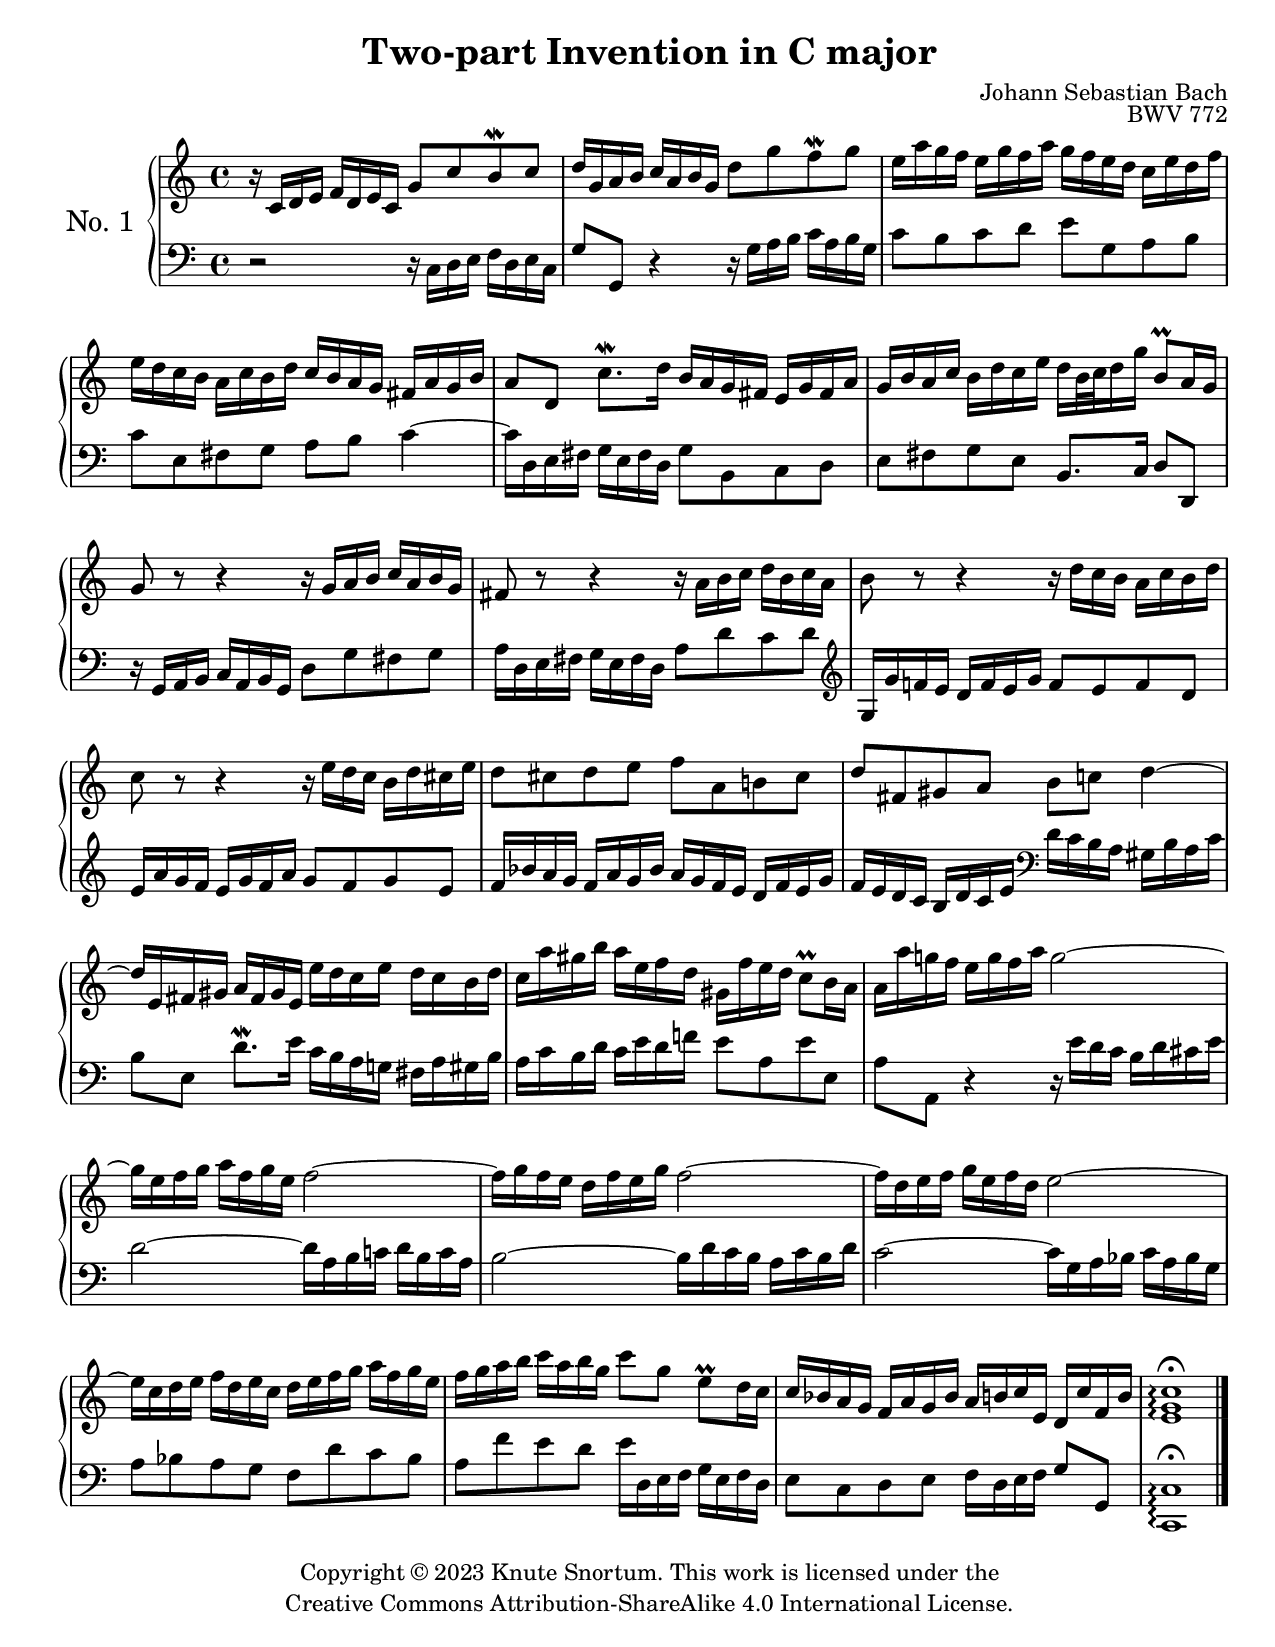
\version "2.24.0"
\language "english"

\include "includes/header-paper.ily"
%...+....1....+....2....+....3....+....4....+....5....+....6....+....7....+....

\version "2.24.0"
\language "english"

global = {
  \time 4/4
  \key c \major
  \accidentalStyle piano
}

rightHand = \relative c' {
  \global
  r16 c d e  f d e c  g'8 c b\mordent c |
  d16 g, a b  c a b g  d'8 g f\mordent g |
  e16 a g f  e g f a  g f e d  c e d f |
  e16 d c b  a c b d  c b a g  fs a g b |
  a8 d, c'8.\mordent d16  b a g fs  e g fs a |
  g16 b a c  b d c e  d b32 c d16 g  b,8\prall a16 g |
  g8 r r4 r16 g a b  c a b g |
  fs8 r r4 r16 a b c  d b c a |
  
  \barNumberCheck 9
  b8 r r4 r16 d c b  a c b d |
  c8 r r4 r16 e d c  b d cs e |
  d8 cs d e  f a, b cs |
  d8 fs, gs a  b c d4~ |
  d16 e, fs gs  a fs gs e  e' d c e  d c b d |
  c16 a' gs b a e f d  gs, f' e d  c8\prall b16 a |
  a16 a' g f  e g f a  g2~ |
  g16 e f g  a f g e  f2~ |
  
  \barNumberCheck 17
  f16 g f e  d f e g f2~ |
  f16 d e f  g e f d  e2~ |
  e16 c d e  f d e c  d e f g  a f g e |
  f16 g a b  c a b g  c8 g e\prall d16 c |
  c16 bf a g  f a g bf  a b c e,  d c' f, b |
  <e, g c>1\arpeggio\fermata |
  \bar "|."
}

leftHand = \relative c {
  \clef bass
  \global
  r2 r16 c d e  f d e c |
  g'8 g, r4 r16 g' a b  c a b g |
  c8 b c d  e g, a b |
  c8 e, fs g  a b c4~ |
  c16 d, e fs  g e fs d  g8 b, c d |
  e8 fs g e  b8. c16 d8 d, |
  r16 g a b  c a b g  d'8 g fs g |
  a16 d, e fs g e fs d  a'8 d c d |
  
  \barNumberCheck 9
  \clef treble
  g,16 g' f e  d f e g  f8 e f d |
  e16 a g f  e g f a  g8 f g e |
  f16 bf a g  f a g bf  a g f e  d f e g |
  f16 e d c  b d c e  \clef bass d c b a  gs b a c |
  b8 e, d'8.\mordent e16  c b a g  fs a gs b |
  a16 c b d  c e d f  e8 a, e' e, |
  a8 a, r4 r16 e'' d c  b d cs e |
  d2~ d16 a b c  d b c a |
  
  \barNumberCheck 17
  b2~ b16 d c b  a c b d |
  c2~ c16 g a bf  c a bf g |
  a8 bf a g  f d' c bf |
  a8 f' e d  e16 d, e f  g e f d |
  e8 c d e  f16 d e f  g8 g, |
  <c, c'>1\arpeggio\fermata
}

inventionOneMusic = \score { 
  \header {
    opus = "BWV 772"
  }
  \new PianoStaff \with { 
    instrumentName = \markup \huge "No. 1"
  } <<
    \new Staff = "upper" \rightHand
    \new Staff = "lower" \leftHand
  >>
  \layout {}
}

\include "articulate.ly"

inventionOneMidi = \book {
  \bookOutputName "invention-no1-C-maj"
  \score { 
    \articulate {
      <<
        \new Staff = "upper" \rightHand
        \new Staff = "lower" \leftHand
      >>
    }
    \midi {
      \tempo 4 = 92
    }
  }
}


\header {
  title = "Two-part Invention in C major"
  composer = "Johann Sebastian Bach"
}

\inventionOneMusic
\inventionOneMidi
